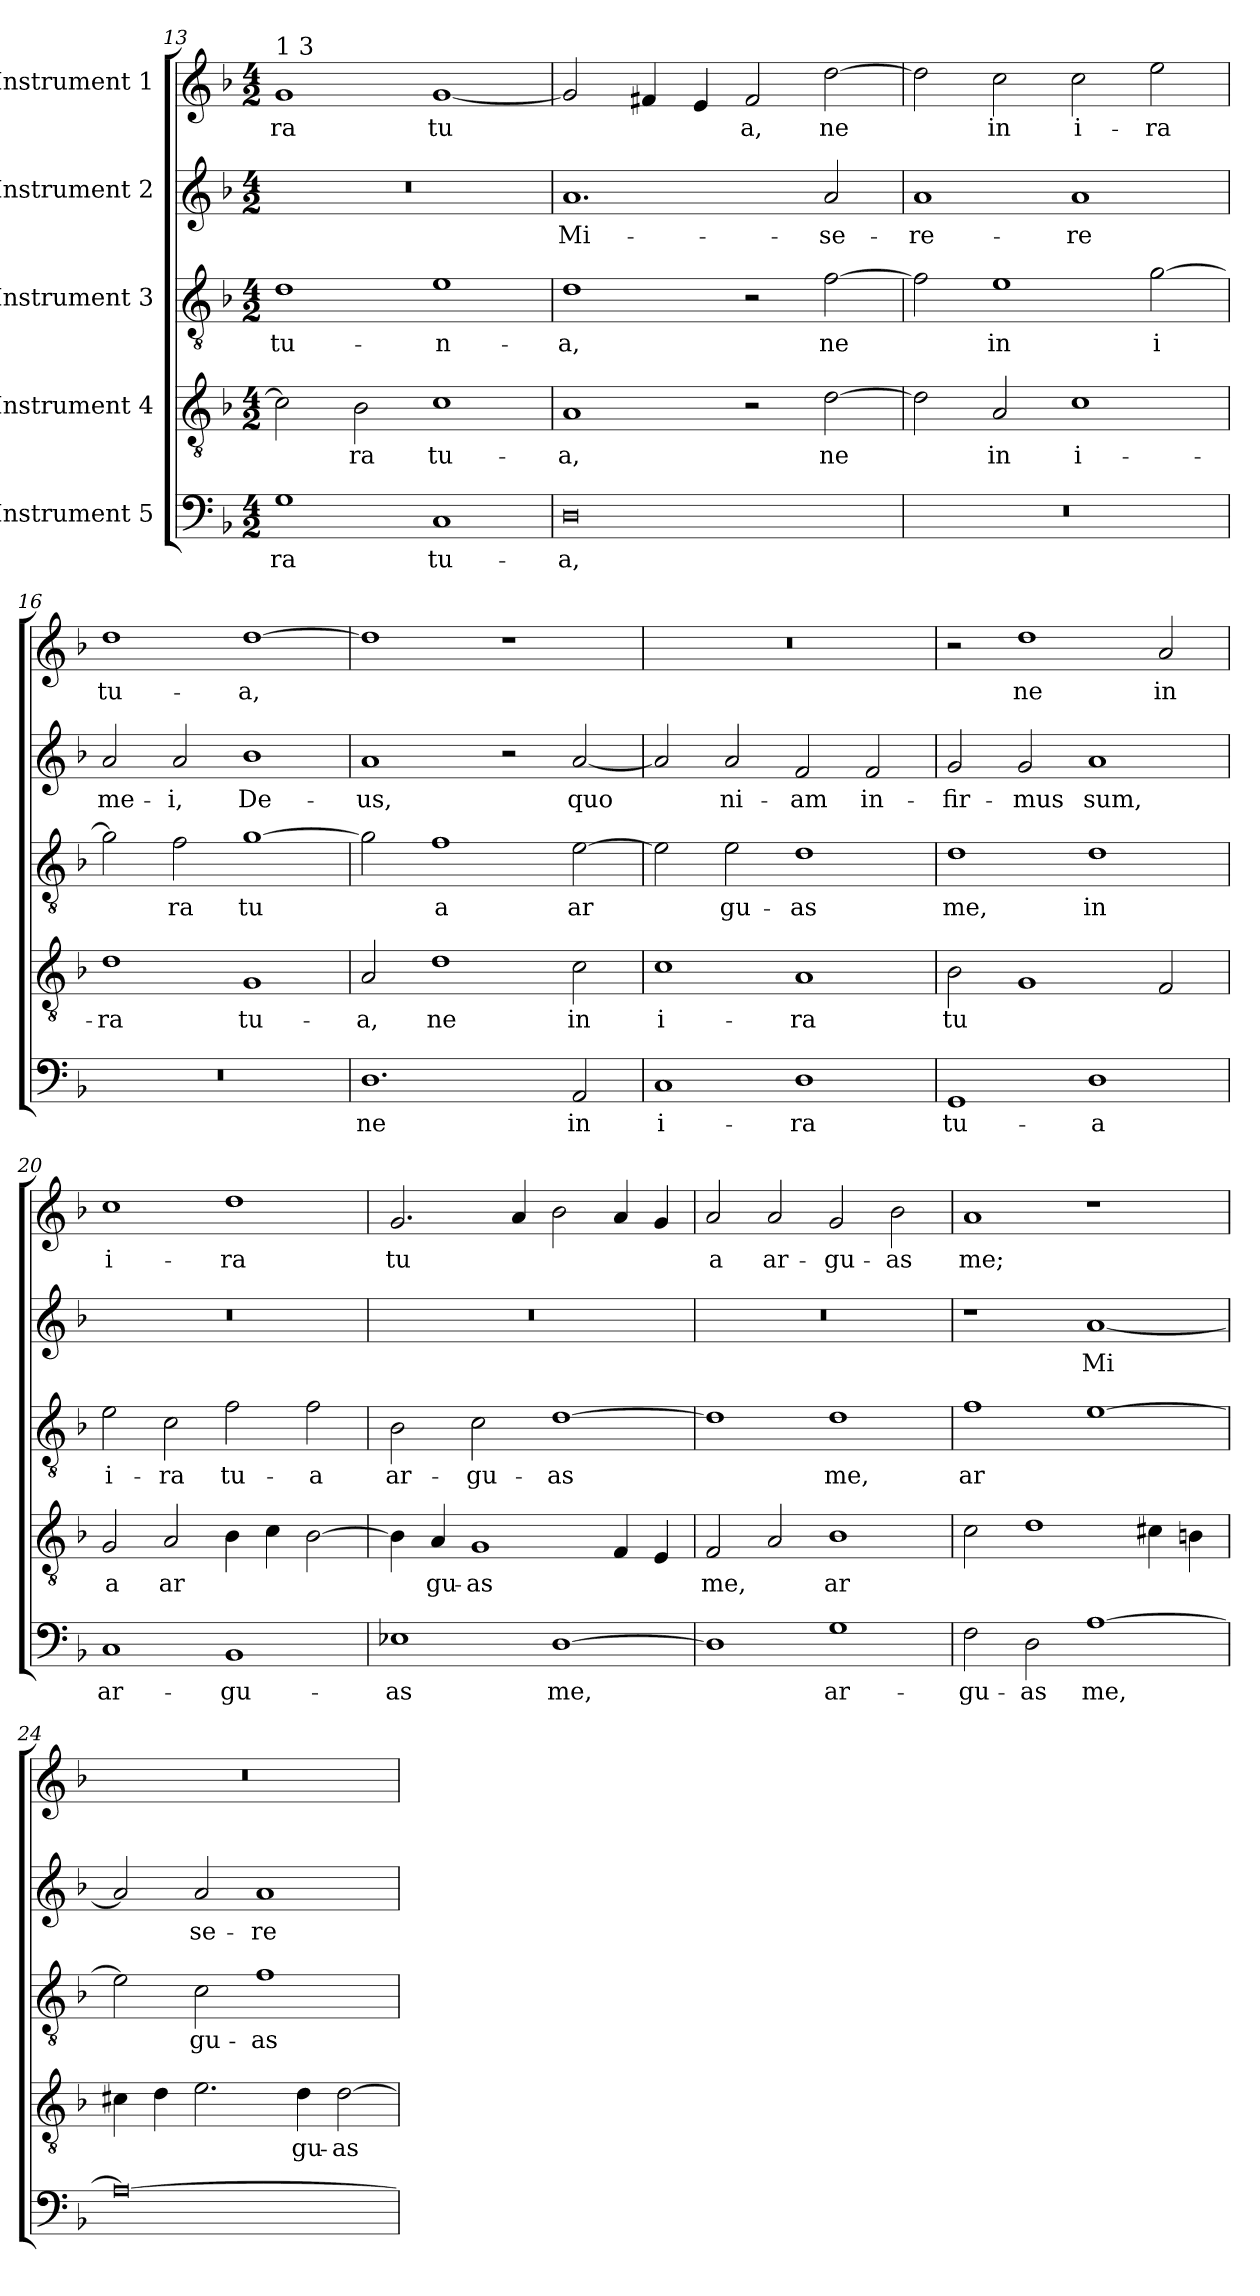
**kern	**text	**kern	**text	**kern	**text	**kern	**text	**kern	**text
*part5	*part5	*part4	*part4	*part3	*part3	*part2	*part2	*part1	*part1
*staff5	*staff5	*staff4	*staff4	*staff3	*staff3	*staff2	*staff2	*staff1	*staff1
*I"Instrument 5	*	*I"Instrument 4	*	*I"Instrument 3	*	*I"Instrument 2	*	*I"Instrument 1	*
!!LO:PB:g=z
*clefF4	*	*clefGv2	*	*clefGv2	*	*clefG2	*	*clefG2	*
*k[b-]	*	*k[b-]	*	*k[b-]	*	*k[b-]	*	*k[b-]	*
*F:	*	*F:	*	*F:	*	*F:	*	*F:	*
*M4/2	*	*M4/2	*	*M4/2	*	*M4/2	*	*M4/2	*
=13	=13	=13	=13	=13	=13	=13	=13	=13	=13
!	!	!	!	!	!	!	!	!LO:TX:a:t=1 3	!
!	!LO:LY:b:cj	!	!LO:LY:b:cj	!	!LO:LY:b:cj	!	!	!	!LO:LY:b:cj
1G	-ra	2c\]	--	1d	tu-	0r	.	1g	-ra
!	!	!	!LO:LY:b:cj	!	!	!	!	!	!
.	.	2B-\	-ra	.	.	.	.	.	.
!	!LO:LY:b:cj	!	!LO:LY:b:cj	!	!LO:LY:b:cj	!	!	!	!LO:LY:b:cj
1C	tu-	1c	tu-	1e	-n-	.	.	[<1g	tu-
=14	=14	=14	=14	=14	=14	=14	=14	=14	=14
!	!LO:LY:b:cj	!	!LO:LY:b:cj	!	!LO:LY:b:cj	!	!LO:LY:b:cj	!	!LO:LY:b:cj
0D	-a,	1A	-a,	1d	-a,	1.a	Mi-	2g/]	--
!	!	!	!	!	!	!	!	!	!LO:LY:b:cj
.	.	.	.	.	.	.	.	4f#/	--
!	!	!	!	!	!	!	!	!	!LO:LY:b:cj
.	.	.	.	.	.	.	.	4e/	--
!	!	!	!	!	!	!	!	!	!LO:LY:b:cj
.	.	2r	.	2r	.	.	.	2f#/	-a,
!	!	!	!LO:LY:b:cj	!	!LO:LY:b:cj	!	!LO:LY:b:cj	!	!LO:LY:b:cj
.	.	[>2d\	ne	[>2f\	ne	2a/	-se-	[>2dd\	ne
=15	=15	=15	=15	=15	=15	=15	=15	=15	=15
!	!	!	!LO:LY:b:cj	!	!LO:LY:b:cj	!	!LO:LY:b:cj	!	!LO:LY:b:cj
0r	.	2d\]	.	2f\]	.	1a	-re-	2dd\]	.
!	!	!	!LO:LY:b:cj	!	!LO:LY:b:cj	!	!	!	!LO:LY:b:cj
.	.	2A/	in	1e	in	.	.	2cc\	in
!	!	!	!LO:LY:b:cj	!	!	!	!LO:LY:b:cj	!	!LO:LY:b:cj
.	.	1c	i-	.	.	1a	-re	2cc\	i-
!	!	!	!	!	!LO:LY:b:cj	!	!	!	!LO:LY:b:cj
.	.	.	.	[>2g\	i-	.	.	2ee\	-ra
=16	=16	=16	=16	=16	=16	=16	=16	=16	=16
!	!	!	!LO:LY:b:cj	!	!LO:LY:b:cj	!	!LO:LY:b:cj	!	!LO:LY:b:cj
0r	.	1d	-ra	2g\]	--	2a/	me-	1dd	tu-
!	!	!	!	!	!LO:LY:b:cj	!	!LO:LY:b:cj	!	!
.	.	.	.	2f\	-ra	2a/	-i,	.	.
!	!	!	!LO:LY:b:cj	!	!LO:LY:b:cj	!	!LO:LY:b:cj	!	!LO:LY:b:cj
.	.	1G	tu-	[>1g	tu-	1b-	De-	[>1dd	-a,
=17	=17	=17	=17	=17	=17	=17	=17	=17	=17
!	!LO:LY:b:cj	!	!LO:LY:b:cj	!	!LO:LY:b:cj	!	!LO:LY:b:cj	!	!LO:LY:b:cj
1.D	ne	2A/	-a,	2g\]	--	1a	-us,	1dd]	.
!	!	!	!LO:LY:b:cj	!	!LO:LY:b:cj	!	!	!	!
.	.	1d	ne	1f	-a	.	.	.	.
.	.	.	.	.	.	2r	.	1r	.
!	!LO:LY:b:cj	!	!LO:LY:b:cj	!	!LO:LY:b:cj	!	!LO:LY:b:cj	!	!
2AA/	in	2c\	in	[>2e\	ar-	[<2a/	quo-	.	.
=18	=18	=18	=18	=18	=18	=18	=18	=18	=18
!	!LO:LY:b:cj	!	!LO:LY:b:cj	!	!LO:LY:b:cj	!	!LO:LY:b:cj	!	!
1C	i-	1c	i-	2e\]	--	2a/]	--	0r	.
!	!	!	!	!	!LO:LY:b:cj	!	!LO:LY:b:cj	!	!
.	.	.	.	2e\	-gu-	2a/	-ni-	.	.
!	!LO:LY:b:cj	!	!LO:LY:b:cj	!	!LO:LY:b:cj	!	!LO:LY:b:cj	!	!
1D	-ra	1A	-ra	1d	-as	2f/	-am	.	.
!	!	!	!	!	!	!	!LO:LY:b:cj	!	!
.	.	.	.	.	.	2f/	in-	.	.
!!LO:PB:g=z
=19	=19	=19	=19	=19	=19	=19	=19	=19	=19
!	!LO:LY:b:cj	!	!LO:LY:b:cj	!	!LO:LY:b:cj	!	!LO:LY:b:cj	!	!
1GG	tu-	2B-\	tu-	1d	me,	2g/	-fir-	2r	.
!	!	!	!LO:LY:b:cj	!	!	!	!LO:LY:b:cj	!	!LO:LY:b:cj
.	.	1G	--	.	.	2g/	-mus	1dd	ne
!	!LO:LY:b:cj	!	!	!	!LO:LY:b:cj	!	!LO:LY:b:cj	!	!
1D	-a	.	.	1d	in	1a	sum,	.	.
!	!	!	!LO:LY:b:cj	!	!	!	!	!	!LO:LY:b:cj
.	.	2F/	--	.	.	.	.	2a/	in
=20	=20	=20	=20	=20	=20	=20	=20	=20	=20
!	!LO:LY:b:cj	!	!LO:LY:b:cj	!	!LO:LY:b:cj	!	!	!	!LO:LY:b:cj
1C	ar-	2G/	-a	2e\	i-	0r	.	1cc	i-
!	!	!	!LO:LY:b:cj	!	!LO:LY:b:cj	!	!	!	!
.	.	2A/	ar-	2c\	-ra	.	.	.	.
!	!LO:LY:b:cj	!	!LO:LY:b:cj	!	!LO:LY:b:cj	!	!	!	!LO:LY:b:cj
1BB-	-gu-	4B-\	--	2f\	tu-	.	.	1dd	-ra
!	!	!	!LO:LY:b:cj	!	!	!	!	!	!
.	.	4c\	--	.	.	.	.	.	.
!	!	!	!LO:LY:b:cj	!	!LO:LY:b:cj	!	!	!	!
.	.	[>2B-\	--	2f\	-a	.	.	.	.
=21	=21	=21	=21	=21	=21	=21	=21	=21	=21
!	!LO:LY:b:cj	!	!LO:LY:b:cj	!	!LO:LY:b:cj	!	!	!	!LO:LY:b:cj
1E-X	-as	4B-\]	--	2B-\	ar-	0r	.	2.g/	tu-
!	!	!	!LO:LY:b:cj	!	!	!	!	!	!
.	.	4A/	-gu-	.	.	.	.	.	.
!	!	!	!LO:LY:b:cj	!	!LO:LY:b:cj	!	!	!	!
.	.	1G	-as	2c\	-gu-	.	.	.	.
!	!	!	!	!	!	!	!	!	!LO:LY:b:cj
.	.	.	.	.	.	.	.	4a/	--
!	!LO:LY:b:cj	!	!	!	!LO:LY:b:cj	!	!	!	!LO:LY:b:cj
[>1D	me,	.	.	[>1d	-as	.	.	2b-\	--
!	!	!	!LO:LY:b:cj	!	!	!	!	!	!LO:LY:b:cj
.	.	4F/	.	.	.	.	.	4a/	--
!	!	!	!LO:LY:b:cj	!	!	!	!	!	!LO:LY:b:cj
.	.	4E/	.	.	.	.	.	4g/	--
=22	=22	=22	=22	=22	=22	=22	=22	=22	=22
!	!LO:LY:b:cj	!	!LO:LY:b:cj	!	!LO:LY:b:cj	!	!	!	!LO:LY:b:cj
1D]	.	2F/	me,	1d]	.	0r	.	2a/	-a
!	!	!	!LO:LY:b:cj	!	!	!	!	!	!LO:LY:b:cj
.	.	2A/	.	.	.	.	.	2a/	ar-
!	!LO:LY:b:cj	!	!LO:LY:b:cj	!	!LO:LY:b:cj	!	!	!	!LO:LY:b:cj
1G	ar-	1B-	ar-	1d	me,	.	.	2g/	-gu-
!	!	!	!	!	!	!	!	!	!LO:LY:b:cj
.	.	.	.	.	.	.	.	2b-\	-as
=23	=23	=23	=23	=23	=23	=23	=23	=23	=23
!	!LO:LY:b:cj	!	!LO:LY:b:cj	!	!LO:LY:b:cj	!	!	!	!LO:LY:b:cj
2F\	-gu-	2c\	--	1f	ar-	1r	.	1a	me;
!	!LO:LY:b:cj	!	!LO:LY:b:cj	!	!	!	!	!	!
2D\	-as	1d	--	.	.	.	.	.	.
!	!LO:LY:b:cj	!	!	!	!LO:LY:b:cj	!	!LO:LY:b:cj	!	!
[>1A	me,	.	.	[>1e	--	[<1a	Mi-	1r	.
!	!	!	!LO:LY:b:cj	!	!	!	!	!	!
.	.	4c#\	--	.	.	.	.	.	.
!	!	!	!LO:LY:b:cj	!	!	!	!	!	!
.	.	4B\	--	.	.	.	.	.	.
=24	=24	=24	=24	=24	=24	=24	=24	=24	=24
!	!LO:LY:b:cj	!	!LO:LY:b:cj	!	!LO:LY:b:cj	!	!LO:LY:b:cj	!	!
0A_<	.	4c#\	--	2e\]	--	2a/]	--	0r	.
!	!	!	!LO:LY:b:cj	!	!	!	!	!	!
.	.	4d\	--	.	.	.	.	.	.
!	!	!	!LO:LY:b:cj	!	!LO:LY:b:cj	!	!LO:LY:b:cj	!	!
.	.	2.e\	--	2c\	-gu-	2a/	-se-	.	.
!	!	!	!	!	!LO:LY:b:cj	!	!LO:LY:b:cj	!	!
.	.	.	.	1f	-as	1a	-re-	.	.
!	!	!	!LO:LY:b:cj	!	!	!	!	!	!
.	.	4d\	-gu-	.	.	.	.	.	.
!	!	!	!LO:LY:b:cj	!	!	!	!	!	!
.	.	[<2d\	-as	.	.	.	.	.	.
=	=	=	=	=	=	=	=	=	=
*-	*-	*-	*-	*-	*-	*-	*-	*-	*-
